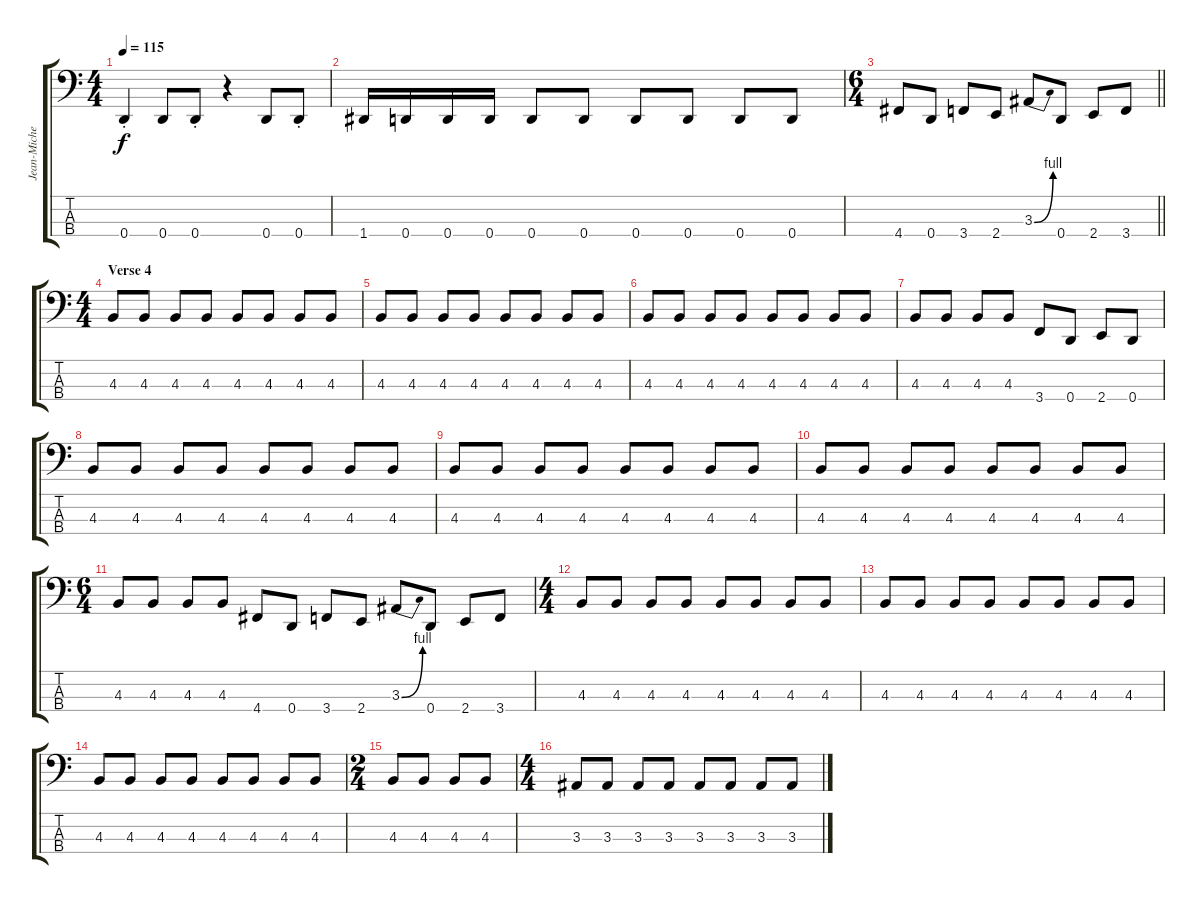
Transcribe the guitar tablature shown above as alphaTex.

\track ("Jean-Michel Labadie" "Jean-Miche") {instrument electricbassfinger}
\staff {score tabs}
\tuning (F2 C2 G1 D1) {hide}
\ts (4 4)
\tempo 115
\clef f4
\ks c
0.4{st}.4{dy f} 0.4.8 0.4{st}.8 r.4 0.4.8 0.4{st}.8 |
1.4.16 0.4.16 0.4.16 0.4.16 0.4.8 0.4.8 0.4.8 0.4.8 0.4.8 0.4.8 |
\ts (6 4)
\barLineRight lightlight
4.4.8 0.4.8 3.4.8 2.4.8 3.3{be (bend 0 0 60 4)}.8 0.4.8 2.4.8 3.4.8 |
\ts (4 4)
\section ("" "Verse 4")
4.3.8 4.3.8 4.3.8 4.3.8 4.3.8 4.3.8 4.3.8 4.3.8 |
4.3.8 4.3.8 4.3.8 4.3.8 4.3.8 4.3.8 4.3.8 4.3.8 |
4.3.8 4.3.8 4.3.8 4.3.8 4.3.8 4.3.8 4.3.8 4.3.8 |
4.3.8 4.3.8 4.3.8 4.3.8 3.4.8 0.4.8 2.4.8 0.4.8 |
4.3.8 4.3.8 4.3.8 4.3.8 4.3.8 4.3.8 4.3.8 4.3.8 |
4.3.8 4.3.8 4.3.8 4.3.8 4.3.8 4.3.8 4.3.8 4.3.8 |
4.3.8 4.3.8 4.3.8 4.3.8 4.3.8 4.3.8 4.3.8 4.3.8 |
\ts (6 4)
4.3.8 4.3.8 4.3.8 4.3.8 4.4.8 0.4.8 3.4.8 2.4.8 3.3{be (bend 0 0 60 4)}.8 0.4.8 2.4.8 3.4.8 |
\ts (4 4)
4.3.8 4.3.8 4.3.8 4.3.8 4.3.8 4.3.8 4.3.8 4.3.8 |
4.3.8 4.3.8 4.3.8 4.3.8 4.3.8 4.3.8 4.3.8 4.3.8 |
4.3.8 4.3.8 4.3.8 4.3.8 4.3.8 4.3.8 4.3.8 4.3.8 |
\ts (2 4)
4.3.8 4.3.8 4.3.8 4.3.8 |
\ts (4 4)
3.3.8 3.3.8 3.3.8 3.3.8 3.3.8 3.3.8 3.3.8 3.3.8
